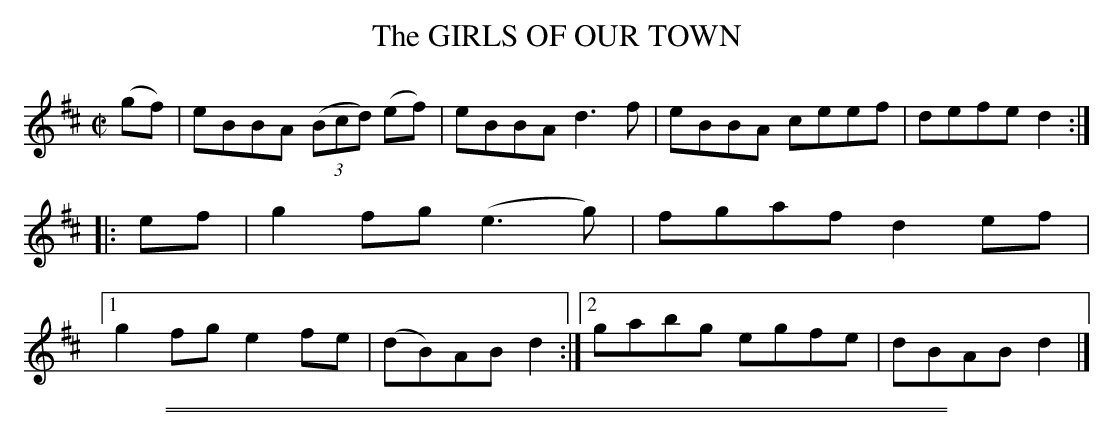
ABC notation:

X:1
T: The GIRLS OF OUR TOWN
M: C|
L: 1/8
K: D
(gf) |\
eBBA (3(Bcd) (ef) | eBBA d3f |\
eBBA ceef | defe d2 ::\
ef |\
g2fg (e3g) | fgaf d2ef |\
[1 g2fg e2fe | (dB)AB d2 :|\
[2 gabg egfe | dBAB d2 |]
